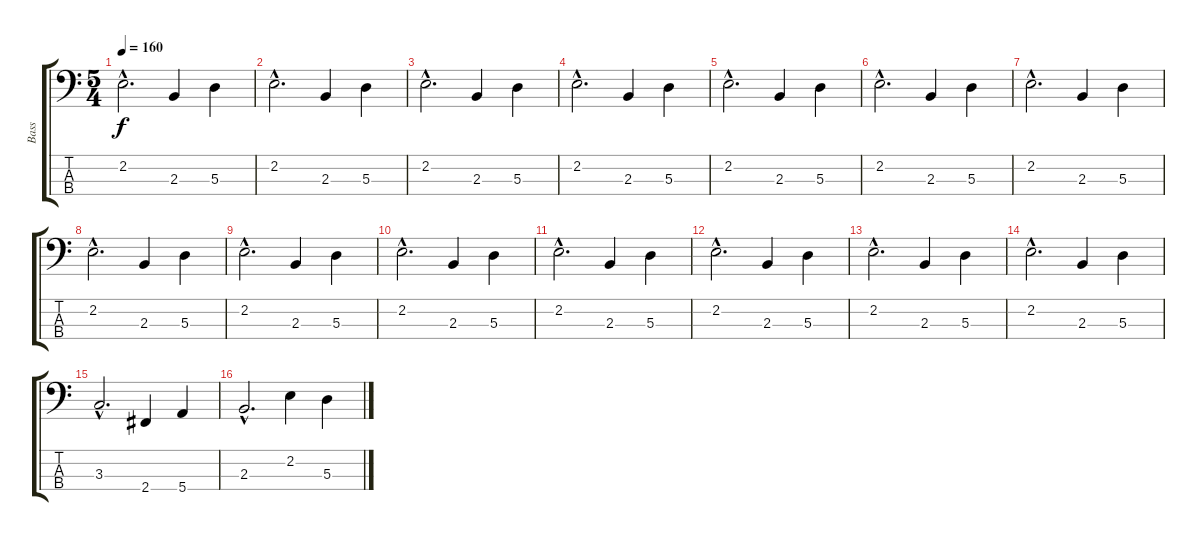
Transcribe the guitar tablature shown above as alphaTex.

\track ("Bass" "Bass") {instrument acousticbass}
\staff {score tabs}
\tuning (G2 D2 A1 E1) {hide}
\ts (5 4)
\tempo 160
\clef f4
\ks c
2.2{hac}.2{d dy f} 2.3.4 5.3.4 |
2.2{hac}.2{d} 2.3.4 5.3.4 |
2.2{hac}.2{d} 2.3.4 5.3.4 |
2.2{hac}.2{d} 2.3.4 5.3.4 |
2.2{hac}.2{d} 2.3.4 5.3.4 |
2.2{hac}.2{d} 2.3.4 5.3.4 |
2.2{hac}.2{d} 2.3.4 5.3.4 |
2.2{hac}.2{d} 2.3.4 5.3.4 |
2.2{hac}.2{d} 2.3.4 5.3.4 |
2.2{hac}.2{d} 2.3.4 5.3.4 |
2.2{hac}.2{d} 2.3.4 5.3.4 |
2.2{hac}.2{d} 2.3.4 5.3.4 |
2.2{hac}.2{d} 2.3.4 5.3.4 |
2.2{hac}.2{d} 2.3.4 5.3.4 |
3.3{hac}.2{d} 2.4.4 5.4.4 |
2.3{hac}.2{d} 2.2.4 5.3.4
